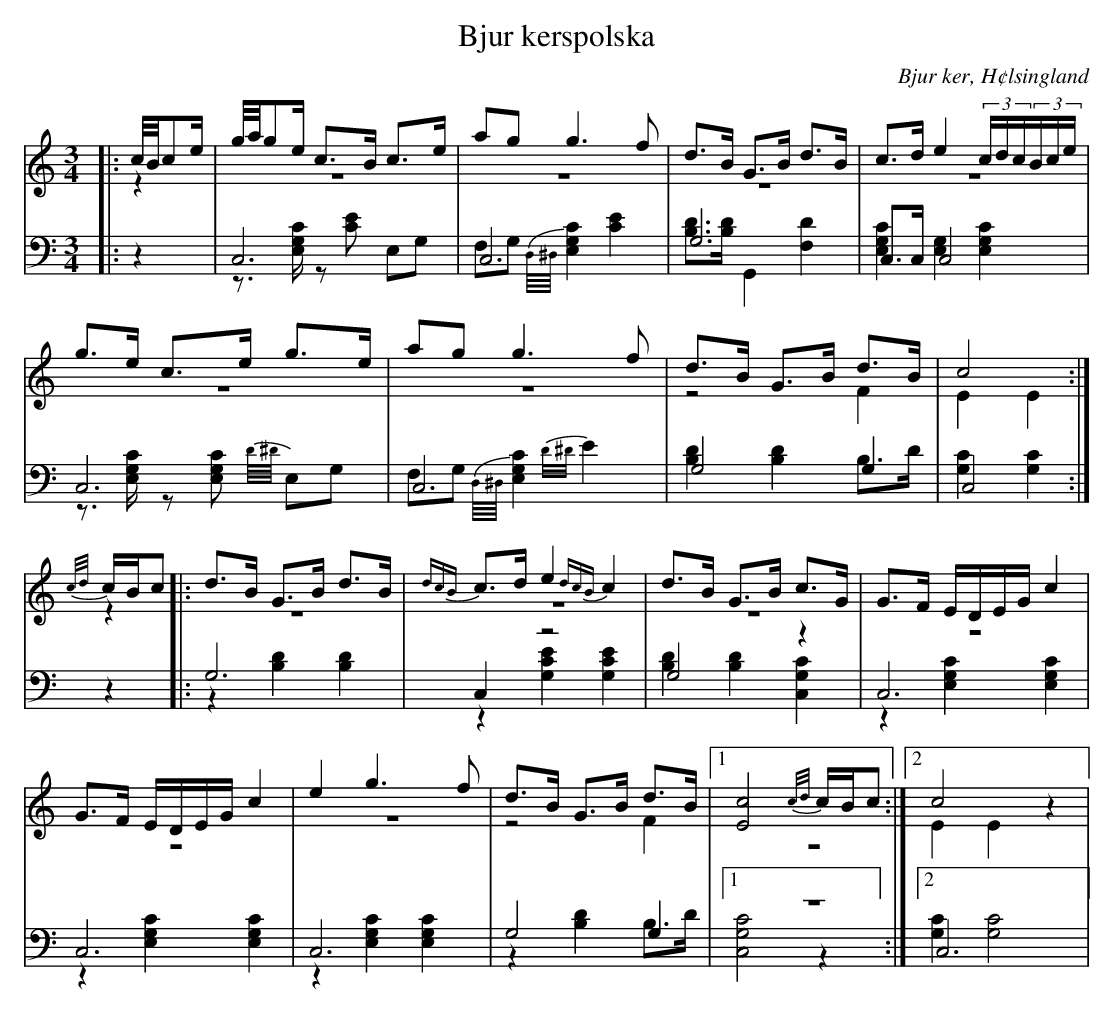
X:1
T: Bjur kerspolska
O: Bjur ker, H¢lsingland
M: 3/4
L: 1/8
K: C
V:1
V:2 merge
V:3
V:4 merge
V:1
|:c//B//ce/|g//a//ge/ c>B c>e|ag g3 f|d>B G>B d>B|c>d e2 (3c/d/c/(3B/c/e/|
g>e c>e g>e|ag g3 f|d>B G>B d>B|c4:|
{c/d/}c/B/c |:d>B G>B d>B|{dcB}c>d e2 {dcB}c2|d>B G>B c>G|G>F E/D/E/G/ c2|
G>F E/D/E/G/ c2|e2 g3 f|d>B G>B d>B|1 [E4c4] {c/d/}c/B/c:|2 c4 z2|
V:2
|:z2|z6|z6|z6|z6|
z6|z6|z4 F2|E2 E2:|
z2|:z6|z6|z6|z6|
 z6|z6|z4 F2|1 z6:|2 E2 E2 z2|
V:3 clef=bass
|:z2|C,6|C,6|G,6|C,>C, C,4|
C,6|C,6|G,4 G,2|C,4:|
z2|:G,6|C,2 z4|G,4 z2|C,6|
 C,6|C,6|G,4 G,2|1 z6:|2 C,6|
V:4 clef=bass
|:z2|z>[E,G,C] z[CE] E,G,|F,G, {D,//^D,//}[E,2G,2C2] [E2C2]|[B,D]>[B,D] G,,2 [F,2D2]|[E,2G,2C2] [E,2G,2] [E,2G,2C2]|
z>[E,G,C] z[E,G,C] {D//^D//}E,G,|F,G, {D,//^D,//}[E,2G,2C2] {D/^D/}E2|[B,2D2] [B,2D2] B,>D|[G,2C2][G,2C2]:|
z2|:z2 [B,2D2] [B,2D2]|z2 [G,2C2E2] [G,2C2E2]|[B,2D2][B,2D2] [C,2G,2C2]|z2 [E,2G,2C2] [E,2G,2C2]|
z2 [E,2G,2C2] [E,2G,2C2]|z2 [E,2G,2C2] [E,2G,2C2]|z2 [B,2D2] B,>D|1 [C,4G,4C4] z2:|2 [G,2C2] [G,4C4]|
